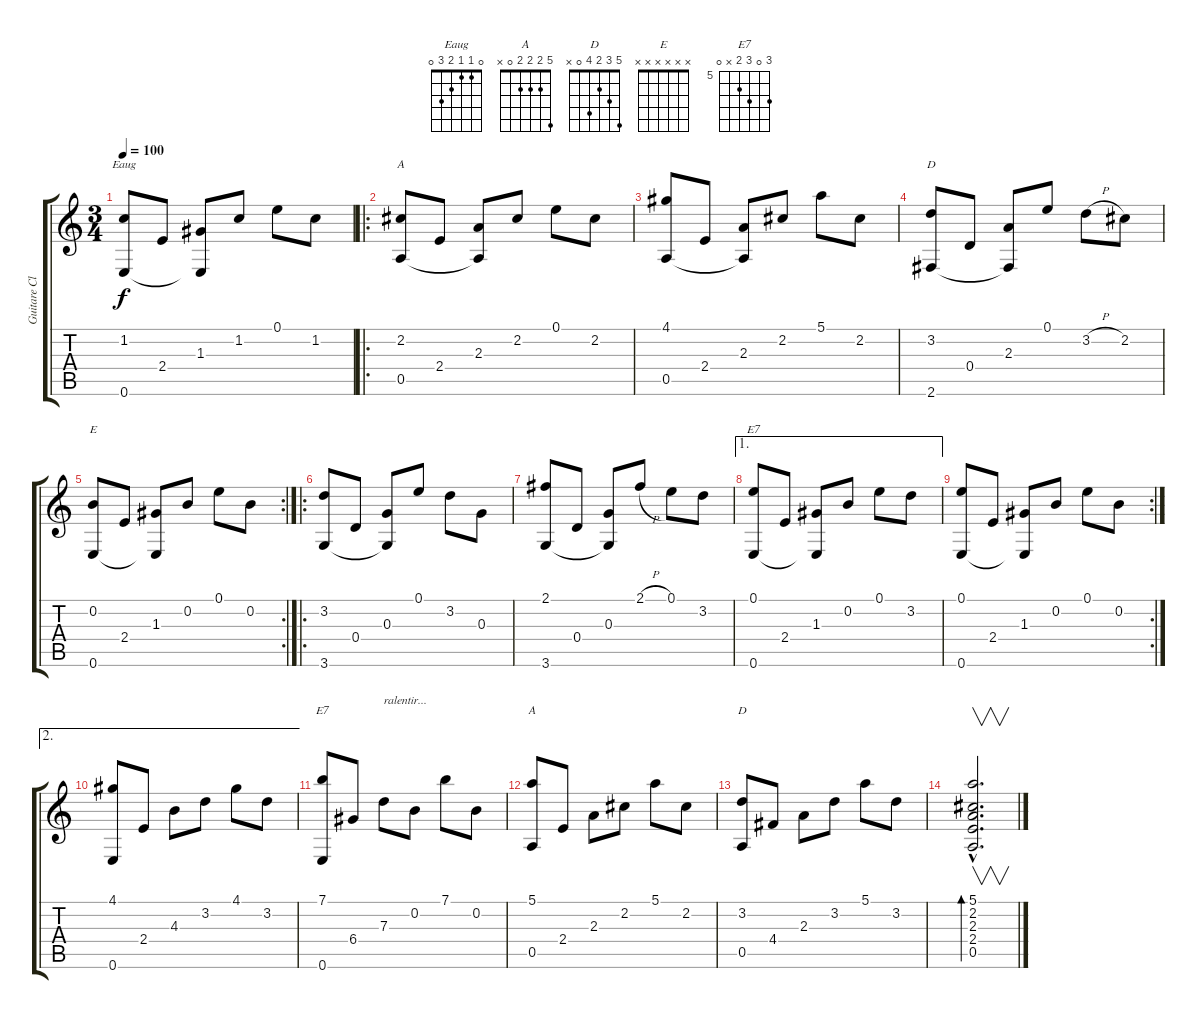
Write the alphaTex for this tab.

\track ("Guitare Classique" "Guitare Cl") {instrument acousticguitarnylon}
\staff {score tabs}
\tuning (E4 B3 G3 D3 A2 E2) {hide}
\chord ("Eaug" 0 1 1 2 3 0)
\chord ("A" x x x x x x) {firstfret 0}
\chord ("D" x x x x x x) {firstfret 0}
\chord ("E" x x x x x x) {firstfret 0}
\chord ("E7" x x x x x x) {firstfret 0}
\chord ("E7" 7 0 7 6 x 0) {firstfret 5}
\chord ("A" 5 2 2 2 0 x)
\chord ("D" 5 3 2 4 0 x)
\ts (3 4)
\tempo 100
\clef g2
\ks c
(1.2 0.6).8{ch "Eaug" dy f} 2.4.8 (1.3 0.6{t}).8 1.2.8 0.1.8 1.2.8 |
\ro
(2.2 0.5).8{ch "A"} 2.4.8 (2.3 0.5{t}).8 2.2.8 0.1.8 2.2.8 |
(4.1 0.5).8 2.4.8 (2.3 0.5{t}).8 2.2.8 5.1.8 2.2.8 |
(3.2 2.6).8{ch "D"} 0.4.8 (2.3 2.6{t}).8 0.1.8 3.2{h}.8 2.2.8 |
\rc 2
(0.2 0.6).8{ch "E"} 2.4.8 (1.3 0.6{t}).8 0.2.8 0.1.8 0.2.8 |
\ro
(3.2 3.6).8 0.4.8 (0.3 3.6{t}).8 0.1.8 3.2.8 0.3.8 |
(2.1 3.6).8 0.4.8 (0.3 3.6{t}).8 2.1{h}.8 0.1.8 3.2.8 |
\ae 1
(0.1 0.6).8{ch "E7"} 2.4.8 (1.3 0.6{t}).8 0.2.8 0.1.8 3.2.8 |
\rc 2
(0.1 0.6).8 2.4.8 (1.3 0.6{t}).8 0.2.8 0.1.8 0.2.8 |
\ae 2
(4.1 0.6).8 2.4.8 4.3.8 3.2.8 4.1.8 3.2.8 |
(7.1 0.6).8{ch "E7"} 6.4.8 7.3.8{txt "ralentir..."} 0.2.8 7.1.8 0.2.8 |
(5.1 0.5).8{ch "A"} 2.4.8 2.3.8 2.2.8 5.1.8 2.2.8 |
(3.2 0.5).8{ch "D"} 4.4.8 2.3.8 3.2.8 5.1.8 3.2.8 |
(5.1{hac} 2.2{hac} 2.3{hac} 2.4{hac} 0.5{hac}).2{v d bd 480}
